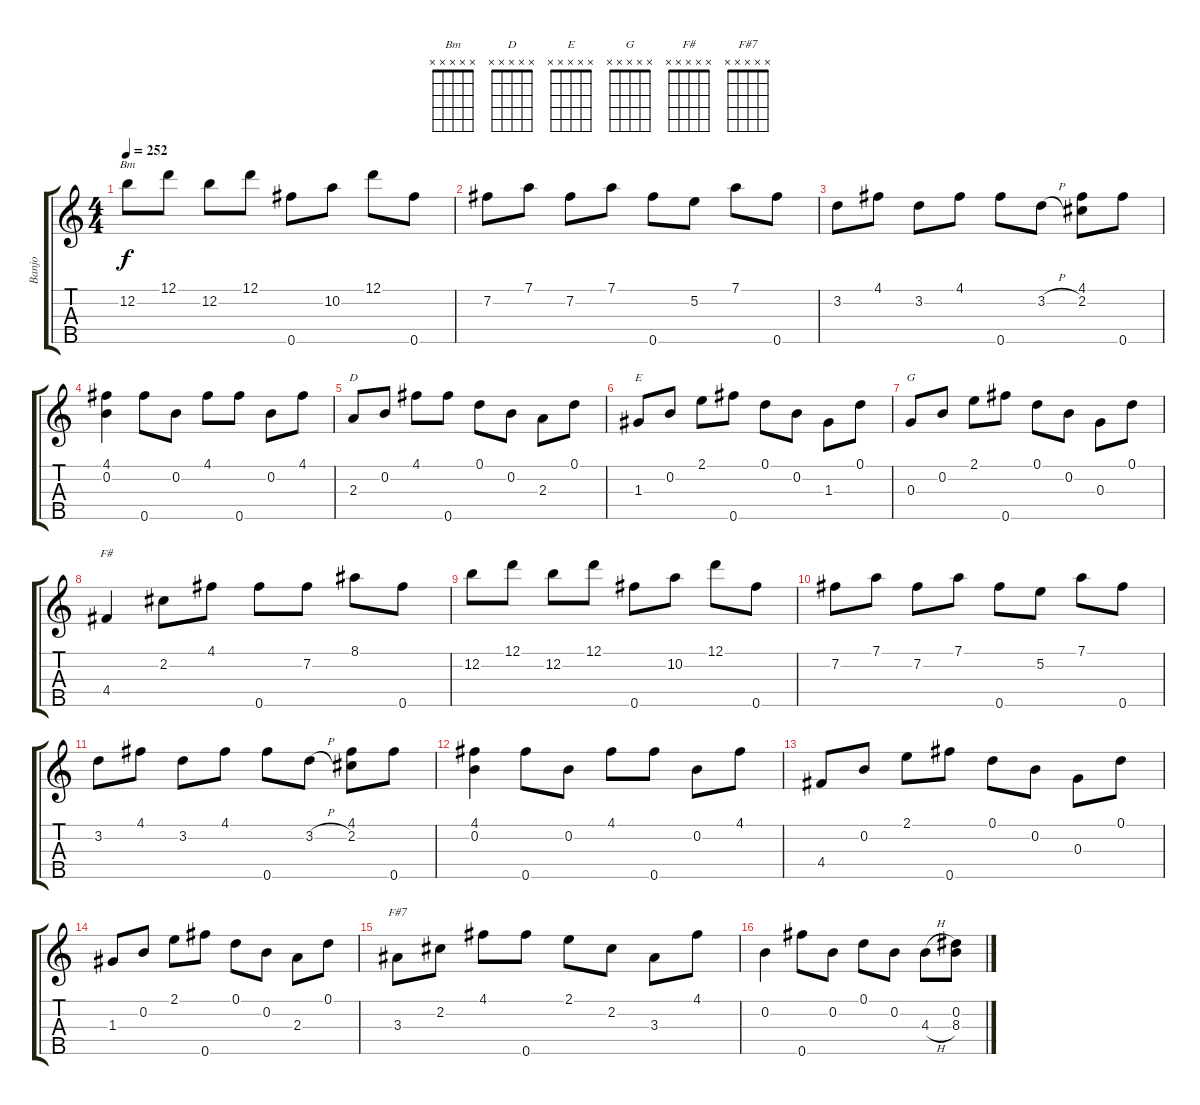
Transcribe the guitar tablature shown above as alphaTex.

\track ("Banjo" "Banjo") {instrument banjo}
\staff {score tabs}
\tuning (D4 B3 G3 D3 Gb4) {hide}
\displaytranspose 12
\chord ("Bm" x x x x x) {firstfret 0}
\chord ("D" x x x x x) {firstfret 0}
\chord ("E" x x x x x) {firstfret 0}
\chord ("G" x x x x x) {firstfret 0}
\chord ("F#" x x x x x) {firstfret 0}
\chord ("F#7" x x x x x) {firstfret 0}
\ts (4 4)
\tempo 252
\clef g2
\ks c
12.2.8{ch "Bm" dy f} 12.1.8 12.2.8 12.1.8 0.5.8 10.2.8 12.1.8 0.5.8 |
7.2.8 7.1.8 7.2.8 7.1.8 0.5.8 5.2.8 7.1.8 0.5.8 |
3.2.8 4.1.8 3.2.8 4.1.8 0.5.8 3.2{h}.8 (4.1 2.2).8 0.5.8 |
(4.1 0.2).4 0.5.8 0.2.8 4.1.8 0.5.8 0.2.8 4.1.8 |
2.3.8{ch "D"} 0.2.8 4.1.8 0.5.8 0.1.8 0.2.8 2.3.8 0.1.8 |
1.3.8{ch "E"} 0.2.8 2.1.8 0.5.8 0.1.8 0.2.8 1.3.8 0.1.8 |
0.3.8{ch "G"} 0.2.8 2.1.8 0.5.8 0.1.8 0.2.8 0.3.8 0.1.8 |
4.4.4{ch "F#"} 2.2.8 4.1.8 0.5.8 7.2.8 8.1.8 0.5.8 |
12.2.8 12.1.8 12.2.8 12.1.8 0.5.8 10.2.8 12.1.8 0.5.8 |
7.2.8 7.1.8 7.2.8 7.1.8 0.5.8 5.2.8 7.1.8 0.5.8 |
3.2.8 4.1.8 3.2.8 4.1.8 0.5.8 3.2{h}.8 (4.1 2.2).8 0.5.8 |
(4.1 0.2).4 0.5.8 0.2.8 4.1.8 0.5.8 0.2.8 4.1.8 |
4.4.8 0.2.8 2.1.8 0.5.8 0.1.8 0.2.8 0.3.8 0.1.8 |
1.3.8 0.2.8 2.1.8 0.5.8 0.1.8 0.2.8 2.3.8 0.1.8 |
3.3.8{ch "F#7"} 2.2.8 4.1.8 0.5.8 2.1.8 2.2.8 3.3.8 4.1.8 |
0.2.4 0.5.8 0.2.8 0.1.8 0.2.8 4.3{h}.8 (0.2 8.3).8
